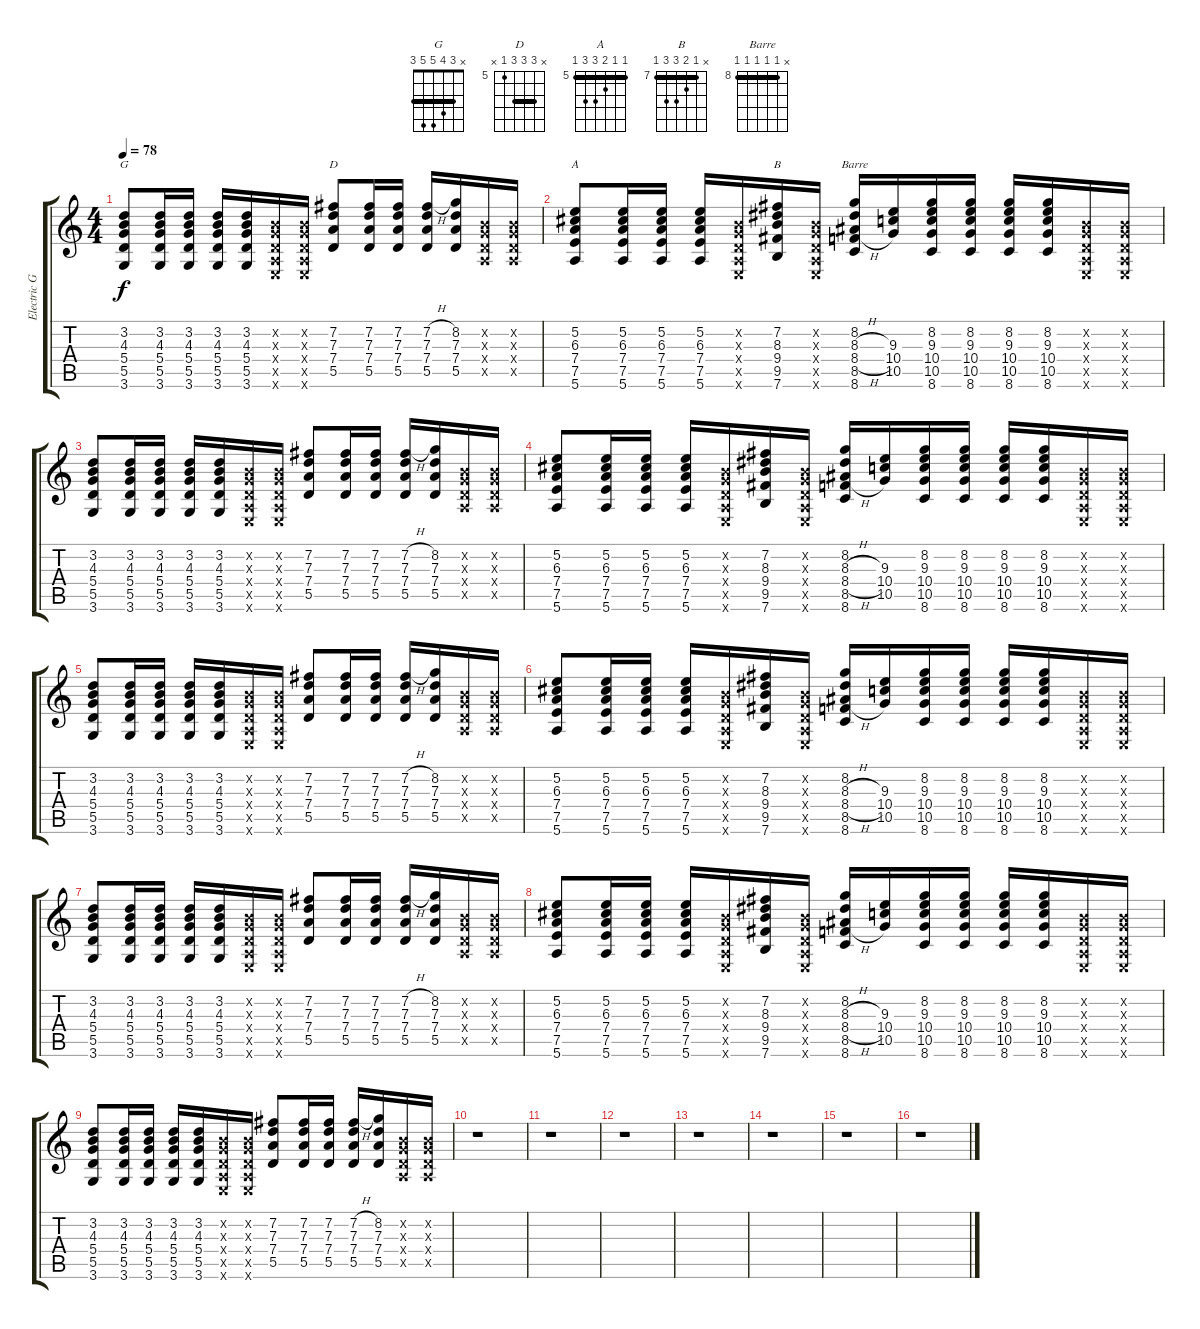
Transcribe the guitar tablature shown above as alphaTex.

\track ("Electric Guitar" "Electric G") {instrument overdrivenguitar}
\staff {score tabs}
\tuning (E4 B3 G3 D3 A2 E2) {hide}
\chord ("G" x 3 4 5 5 3) {barre 3}
\chord ("D" x 7 7 7 5 x) {firstfret 5 barre 7}
\chord ("A" 5 5 6 7 7 5) {firstfret 5 barre 5}
\chord ("B" x 7 8 9 9 7) {firstfret 7 barre 7}
\chord ("Barre" x 8 8 8 8 8) {firstfret 8 barre 8}
\ts (4 4)
\tempo 78
\clef g2
\ks c
(3.2 4.3 5.4 5.5 3.6).8{ch "G" dy f} (3.2 4.3 5.4 5.5 3.6).16 (3.2 4.3 5.4 5.5 3.6).16 (3.2 4.3 5.4 5.5 3.6).16 (3.2 4.3 5.4 5.5 3.6).16 (0.2{x} 0.3{x} 0.4{x} 0.5{x} 0.6{x}).16 (0.2{x} 0.3{x} 0.4{x} 0.5{x} 0.6{x}).16 (7.2 7.3 7.4 5.5).8{ch "D"} (7.2 7.3 7.4 5.5).16 (7.2 7.3 7.4 5.5).16 (7.2{h} 7.3 7.4 5.5).16 (8.2 7.3 7.4 5.5).16 (0.2{x} 0.3{x} 0.4{x} 0.5{x}).16 (0.2{x} 0.3{x} 0.4{x} 0.5{x}).16 |
(5.2 6.3 7.4 7.5 5.6).8{ch "A"} (5.2 6.3 7.4 7.5 5.6).16 (5.2 6.3 7.4 7.5 5.6).16 (5.2 6.3 7.4 7.5 5.6).16 (0.2{x} 0.3{x} 0.4{x} 0.5{x} 0.6{x}).16 (7.2 8.3 9.4 9.5 7.6).16{ch "B"} (0.2{x} 0.3{x} 0.4{x} 0.5{x} 0.6{x}).16 (8.2 8.3{h} 8.4{h} 8.5{h} 8.6).16{ch "Barre"} (9.3 10.4 10.5).16 (8.2 9.3 10.4 10.5 8.6).16 (8.2 9.3 10.4 10.5 8.6).16 (8.2 9.3 10.4 10.5 8.6).16 (8.2 9.3 10.4 10.5 8.6).16 (0.2{x} 0.3{x} 0.4{x} 0.5{x} 0.6{x}).16 (0.2{x} 0.3{x} 0.4{x} 0.5{x} 0.6{x}).16 |
(3.2 4.3 5.4 5.5 3.6).8 (3.2 4.3 5.4 5.5 3.6).16 (3.2 4.3 5.4 5.5 3.6).16 (3.2 4.3 5.4 5.5 3.6).16 (3.2 4.3 5.4 5.5 3.6).16 (0.2{x} 0.3{x} 0.4{x} 0.5{x} 0.6{x}).16 (0.2{x} 0.3{x} 0.4{x} 0.5{x} 0.6{x}).16 (7.2 7.3 7.4 5.5).8 (7.2 7.3 7.4 5.5).16 (7.2 7.3 7.4 5.5).16 (7.2{h} 7.3 7.4 5.5).16 (8.2 7.3 7.4 5.5).16 (0.2{x} 0.3{x} 0.4{x} 0.5{x}).16 (0.2{x} 0.3{x} 0.4{x} 0.5{x}).16 |
(5.2 6.3 7.4 7.5 5.6).8 (5.2 6.3 7.4 7.5 5.6).16 (5.2 6.3 7.4 7.5 5.6).16 (5.2 6.3 7.4 7.5 5.6).16 (0.2{x} 0.3{x} 0.4{x} 0.5{x} 0.6{x}).16 (7.2 8.3 9.4 9.5 7.6).16 (0.2{x} 0.3{x} 0.4{x} 0.5{x} 0.6{x}).16 (8.2 8.3{h} 8.4{h} 8.5{h} 8.6).16 (9.3 10.4 10.5).16 (8.2 9.3 10.4 10.5 8.6).16 (8.2 9.3 10.4 10.5 8.6).16 (8.2 9.3 10.4 10.5 8.6).16 (8.2 9.3 10.4 10.5 8.6).16 (0.2{x} 0.3{x} 0.4{x} 0.5{x} 0.6{x}).16 (0.2{x} 0.3{x} 0.4{x} 0.5{x} 0.6{x}).16 |
(3.2 4.3 5.4 5.5 3.6).8 (3.2 4.3 5.4 5.5 3.6).16 (3.2 4.3 5.4 5.5 3.6).16 (3.2 4.3 5.4 5.5 3.6).16 (3.2 4.3 5.4 5.5 3.6).16 (0.2{x} 0.3{x} 0.4{x} 0.5{x} 0.6{x}).16 (0.2{x} 0.3{x} 0.4{x} 0.5{x} 0.6{x}).16 (7.2 7.3 7.4 5.5).8 (7.2 7.3 7.4 5.5).16 (7.2 7.3 7.4 5.5).16 (7.2{h} 7.3 7.4 5.5).16 (8.2 7.3 7.4 5.5).16 (0.2{x} 0.3{x} 0.4{x} 0.5{x}).16 (0.2{x} 0.3{x} 0.4{x} 0.5{x}).16 |
(5.2 6.3 7.4 7.5 5.6).8 (5.2 6.3 7.4 7.5 5.6).16 (5.2 6.3 7.4 7.5 5.6).16 (5.2 6.3 7.4 7.5 5.6).16 (0.2{x} 0.3{x} 0.4{x} 0.5{x} 0.6{x}).16 (7.2 8.3 9.4 9.5 7.6).16 (0.2{x} 0.3{x} 0.4{x} 0.5{x} 0.6{x}).16 (8.2 8.3{h} 8.4{h} 8.5{h} 8.6).16 (9.3 10.4 10.5).16 (8.2 9.3 10.4 10.5 8.6).16 (8.2 9.3 10.4 10.5 8.6).16 (8.2 9.3 10.4 10.5 8.6).16 (8.2 9.3 10.4 10.5 8.6).16 (0.2{x} 0.3{x} 0.4{x} 0.5{x} 0.6{x}).16 (0.2{x} 0.3{x} 0.4{x} 0.5{x} 0.6{x}).16 |
(3.2 4.3 5.4 5.5 3.6).8 (3.2 4.3 5.4 5.5 3.6).16 (3.2 4.3 5.4 5.5 3.6).16 (3.2 4.3 5.4 5.5 3.6).16 (3.2 4.3 5.4 5.5 3.6).16 (0.2{x} 0.3{x} 0.4{x} 0.5{x} 0.6{x}).16 (0.2{x} 0.3{x} 0.4{x} 0.5{x} 0.6{x}).16 (7.2 7.3 7.4 5.5).8 (7.2 7.3 7.4 5.5).16 (7.2 7.3 7.4 5.5).16 (7.2{h} 7.3 7.4 5.5).16 (8.2 7.3 7.4 5.5).16 (0.2{x} 0.3{x} 0.4{x} 0.5{x}).16 (0.2{x} 0.3{x} 0.4{x} 0.5{x}).16 |
(5.2 6.3 7.4 7.5 5.6).8 (5.2 6.3 7.4 7.5 5.6).16 (5.2 6.3 7.4 7.5 5.6).16 (5.2 6.3 7.4 7.5 5.6).16 (0.2{x} 0.3{x} 0.4{x} 0.5{x} 0.6{x}).16 (7.2 8.3 9.4 9.5 7.6).16 (0.2{x} 0.3{x} 0.4{x} 0.5{x} 0.6{x}).16 (8.2 8.3{h} 8.4{h} 8.5{h} 8.6).16 (9.3 10.4 10.5).16 (8.2 9.3 10.4 10.5 8.6).16 (8.2 9.3 10.4 10.5 8.6).16 (8.2 9.3 10.4 10.5 8.6).16 (8.2 9.3 10.4 10.5 8.6).16 (0.2{x} 0.3{x} 0.4{x} 0.5{x} 0.6{x}).16 (0.2{x} 0.3{x} 0.4{x} 0.5{x} 0.6{x}).16 |
(3.2 4.3 5.4 5.5 3.6).8 (3.2 4.3 5.4 5.5 3.6).16 (3.2 4.3 5.4 5.5 3.6).16 (3.2 4.3 5.4 5.5 3.6).16 (3.2 4.3 5.4 5.5 3.6).16 (0.2{x} 0.3{x} 0.4{x} 0.5{x} 0.6{x}).16 (0.2{x} 0.3{x} 0.4{x} 0.5{x} 0.6{x}).16 (7.2 7.3 7.4 5.5).8 (7.2 7.3 7.4 5.5).16 (7.2 7.3 7.4 5.5).16 (7.2{h} 7.3 7.4 5.5).16 (8.2 7.3 7.4 5.5).16 (0.2{x} 0.3{x} 0.4{x} 0.5{x}).16 (0.2{x} 0.3{x} 0.4{x} 0.5{x}).16 |
r.1 |
r.1 |
r.1 |
r.1 |
r.1 |
r.1 |
r.1
